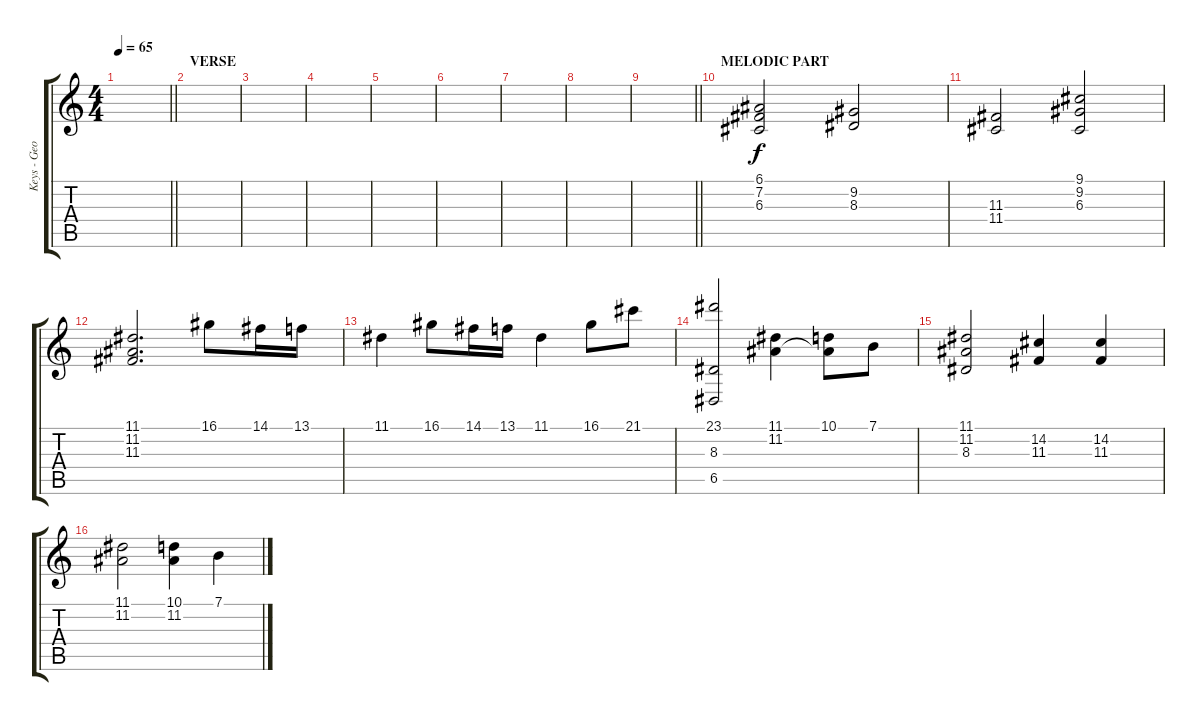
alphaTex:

\track ("Keys - Geoff Nicholls" "Keys - Geo") {instrument stringensemble1}
\staff {score tabs}
\tuning (E4 B3 G3 D3 A2 E2) {hide}
\ts (4 4)
\tempo 65
\clef g2
\barLineRight lightlight
\ks c
|
\section ("" "VERSE")
|
|
|
|
|
|
|
\barLineRight lightlight
|
\section ("" "MELODIC PART")
(6.1 7.2 6.3).2 (9.2 8.3).2 |
(11.3 11.4).2 (9.1 9.2 6.3).2 |
(11.1 11.2 11.3).2{d} 16.1.8 14.1.16 13.1.16 |
11.1.4 16.1.8 14.1.16 13.1.16 11.1.4 16.1.8 21.1.8 |
(23.1 8.3 6.5).2 (11.1 11.2).4 (10.1 11.2{t}).8 7.1.8 |
(11.1 11.2 8.3).2 (14.2 11.3).4 (14.2 11.3).4 |
(11.1 11.2).2 (10.1 11.2).4 7.1.4
